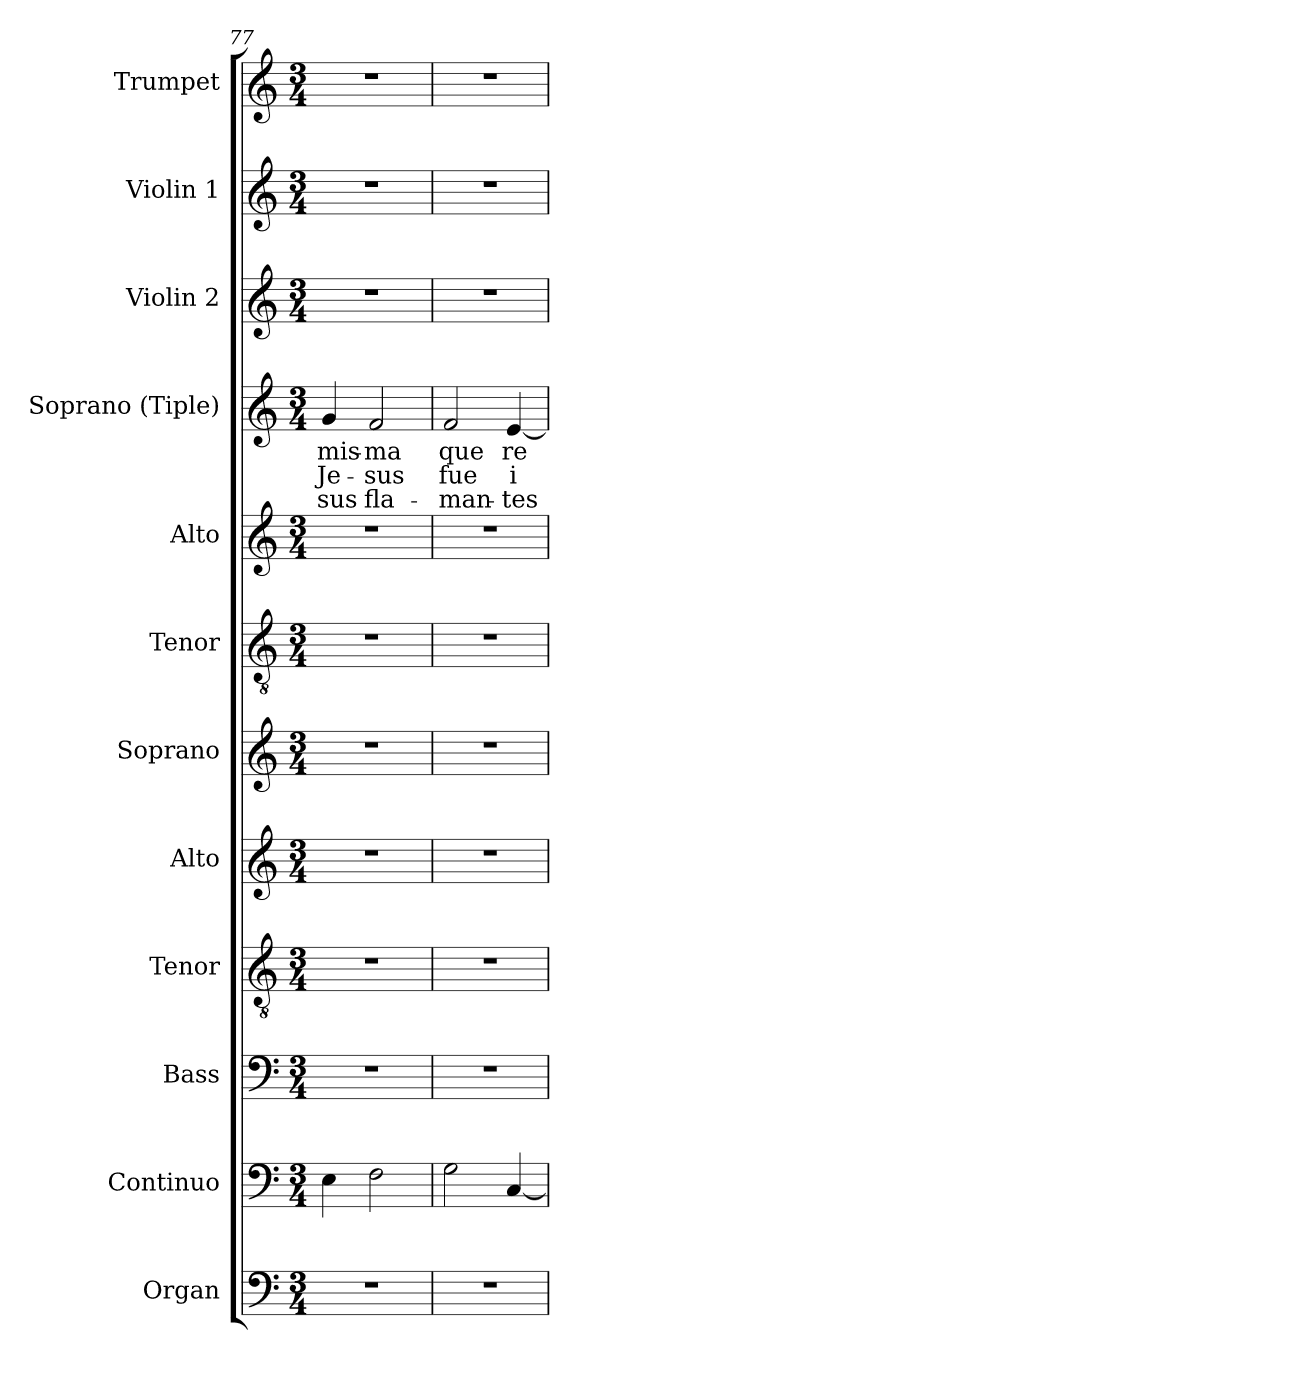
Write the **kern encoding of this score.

**kern	**kern	**kern	**kern	**kern	**kern	**kern	**kern	**kern	**text	**text	**text	**kern	**kern	**kern
*part12	*part11	*part10	*part9	*part8	*part7	*part6	*part5	*part4	*part4	*part4	*part4	*part3	*part2	*part1
*staff12	*staff11	*staff10	*staff9	*staff8	*staff7	*staff6	*staff5	*staff4	*staff4	*staff4	*staff4	*staff3	*staff2	*staff1
*I"Organ	*I"Continuo	*I"Bass	*I"Tenor	*I"Alto	*I"Soprano	*I"Tenor	*I"Alto	*I"Soprano (Tiple)	*	*	*	*I"Violin 2	*I"Violin 1	*I"Trumpet
*I'Org.	*I'Cont.	*I'B.	*I'T.	*I'A.	*I'S.	*I'T.	*I'A.	*I'S.	*	*	*	*I'Vln. 2	*I'Vln. 1	*I'Tpt.
*clefF4	*clefF4	*clefF4	*clefGv2	*clefG2	*clefG2	*clefGv2	*clefG2	*clefG2	*	*	*	*clefG2	*clefG2	*clefG2
*	*	*	*ITrd7c12	*	*	*ITrd7c12	*	*	*	*	*	*	*	*
*k[]	*k[]	*k[]	*k[]	*k[]	*k[]	*k[]	*k[]	*k[]	*	*	*	*k[]	*k[]	*k[]
*C:	*C:	*C:	*C:	*C:	*C:	*C:	*C:	*C:	*	*	*	*C:	*C:	*C:
*M3/4	*M3/4	*M3/4	*M3/4	*M3/4	*M3/4	*M3/4	*M3/4	*M3/4	*	*	*	*M3/4	*M3/4	*M3/4
=77	=77	=77	=77	=77	=77	=77	=77	=77	=77	=77	=77	=77	=77	=77
!LO:N:vis=1	!	!LO:N:vis=1	!LO:N:vis=1	!LO:N:vis=1	!LO:N:vis=1	!LO:N:vis=1	!LO:N:vis=1	!	!	!	!	!	!	!
!	!	!	!	!	!	!	!	!	!LO:LY:b:color=#000000	!LO:LY:b:color=#000000	!LO:LY:b:color=#000000	!LO:N:vis=1	!LO:N:vis=1	!LO:N:vis=1
2.r	4Ei\	2.r	2.r	2.r	2.r	2.r	2.r	4gi/	mis-	Je-	sus	2.r	2.r	2.r
!	!	!	!	!	!	!	!	!	!LO:LY:b:color=#000000	!LO:LY:b:color=#000000	!LO:LY:b:color=#000000	!	!	!
.	2Fi\	.	.	.	.	.	.	2fi/	-ma	-sus	fla-	.	.	.
=78	=78	=78	=78	=78	=78	=78	=78	=78	=78	=78	=78	=78	=78	=78
!LO:N:vis=1	!	!LO:N:vis=1	!LO:N:vis=1	!LO:N:vis=1	!LO:N:vis=1	!LO:N:vis=1	!LO:N:vis=1	!	!	!	!	!	!	!
!	!	!	!	!	!	!	!	!	!LO:LY:b:color=#000000	!LO:LY:b:color=#000000	!LO:LY:b:color=#000000	!LO:N:vis=1	!LO:N:vis=1	!LO:N:vis=1
2.r	2Gi\	2.r	2.r	2.r	2.r	2.r	2.r	2fi/	que	fue	-man-	2.r	2.r	2.r
!	!	!	!	!	!	!	!	!	!LO:LY:b:color=#000000	!LO:LY:b:color=#000000	!LO:LY:b:color=#000000	!	!	!
.	[4Ci/	.	.	.	.	.	.	[4ei/	re-	i-	-tes	.	.	.
=	=	=	=	=	=	=	=	=	=	=	=	=	=	=
*-	*-	*-	*-	*-	*-	*-	*-	*-	*-	*-	*-	*-	*-	*-
